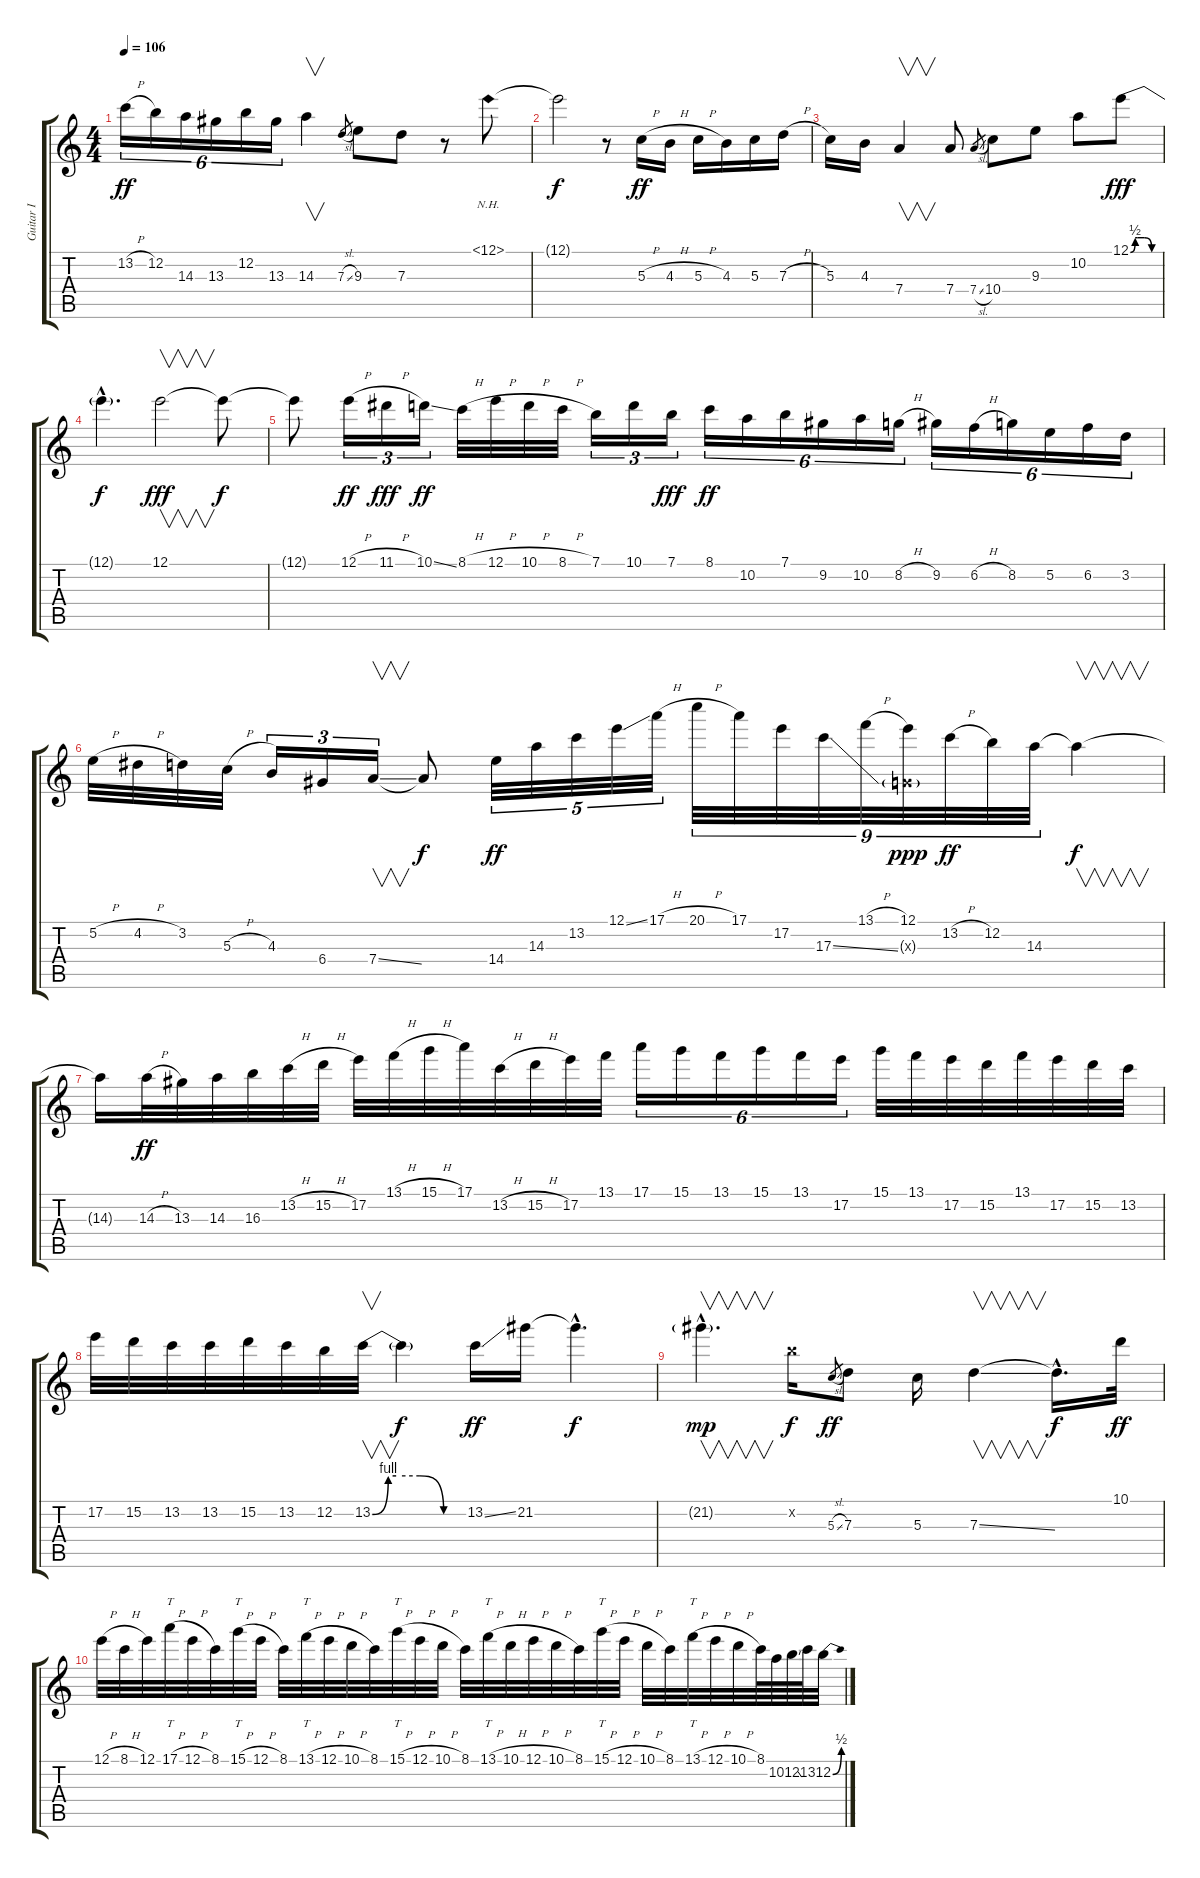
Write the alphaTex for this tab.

\track ("Guitar I" "Guitar I") {instrument overdrivenguitar}
\staff {score tabs}
\tuning (E4 B3 G3 D3 A2 E2) {hide}
\ts (4 4)
\tempo 106
\clef g2
\ks c
13.2{h}.16{tu (6 4) dy ff} 12.2.16{tu (6 4)} 14.3.16{tu (6 4)} 13.3.16{tu (6 4)} 12.2.16{tu (6 4)} 13.3.16{tu (6 4)} 14.3.4{v} 7.3{sl}.8{gr} 9.3.8 7.3.8 r.8 12.1{nh}.8 |
12.1{t}.2{dy f} r.8 5.3{h}.16{dy ff} 4.3{h}.16 5.3{h}.16 4.3.16 5.3.16 7.3{h}.16 |
5.3.16 4.3.16 7.4.4{v} 7.4.8 7.4{sl}.8{gr} 10.4.8 9.3.8 10.2.8 12.1{be (custom 0 0 10 2 15 2 30 2 45 0 60 0)}.8{dy fff} |
12.1{hac t}.4{d dy f} 12.1.2{v dy fff} 12.1{t}.8{dy f} |
12.1{t}.8{volume 9} 12.1{h}.16{tu (3 2) dy ff} 11.1{h}.16{tu (3 2) dy fff} 10.1{ss}.16{tu (3 2) dy ff} 8.1{h}.32 12.1{h}.32 10.1{h}.32 8.1{h}.32 7.1.16{tu (3 2)} 10.1.16{tu (3 2)} 7.1.16{tu (3 2) dy fff} 8.1.16{tu (6 4) dy ff} 10.2.16{tu (6 4)} 7.1.16{tu (6 4)} 9.2.16{tu (6 4)} 10.2.16{tu (6 4)} 8.2{h}.16{tu (6 4)} 9.2.16{tu (6 4)} 6.2{h}.16{tu (6 4)} 8.2.16{tu (6 4)} 5.2.16{tu (6 4)} 6.2.16{tu (6 4)} 3.2.16{tu (6 4)} |
5.2{h}.32 4.2{h}.32 3.2.32 5.3{h}.32 4.3.16{tu (3 2)} 6.4.16{tu (3 2)} 7.4{ss}.16{v tu (3 2)} 7.4{t}.8{dy f} 14.4.32{tu (5 4) dy ff} 14.3.32{tu (5 4)} 13.2.32{tu (5 4)} 12.1{ss}.32{tu (5 4)} 17.1{h}.32{tu (5 4)} 20.1{h}.32{tu (9 8)} 17.1.32{tu (9 8)} 17.2.32{tu (9 8)} 17.3{ss}.32{tu (9 8)} 13.1{h}.32{tu (9 8)} (12.1 0.3{g x}).32{tu (9 8) dy ppp} 13.2{h}.32{tu (9 8) dy ff} 12.2.32{tu (9 8)} 14.3.32{tu (9 8)} 14.3{t}.4{v dy f} |
14.3{t}.16 14.3{h}.32{dy ff} 13.3.32 14.3.32 16.3.32 13.2{h}.32 15.2{h}.32 17.2.32 13.1{h}.32 15.1{h}.32 17.1.32 13.2{h}.32 15.2{h}.32 17.2.32 13.1.32 17.1.16{tu (6 4)} 15.1.16{tu (6 4)} 13.1.16{tu (6 4)} 15.1.16{tu (6 4)} 13.1.16{tu (6 4)} 17.2.16{tu (6 4)} 15.1.32 13.1.32 17.2.32 15.2.32 13.1.32 17.2.32 15.2.32 13.2.32 |
17.2.32{volume 6} 15.2.32 13.2.32 13.2.32 15.2.32 13.2.32 12.2.32 13.2{be (custom 0 0 10 4 15 4 30 4 45 0 60 0)}.32{v} 13.2{t}.4{dy f} 13.2{ss}.16{dy ff} 21.2.16 21.2{hac t}.4{d dy f} |
21.2{g hac}.4{v d dy mp volume 0} 12.2{x}.16{dy f} 5.3{sl}.8{gr dy ff} 7.3.8 5.3.16 7.3{ss}.4{v} 7.3{hac t}.16{d dy f} 10.1.32{dy ff} |
12.1{h}.32 8.1{h}.32 12.1.32 17.1{h}.32{tt} 12.1{h}.32 8.1.32 15.1{h}.32{tt} 12.1{h}.32 8.1.32 13.1{h}.32{tt} 12.1{h}.32 10.1{h}.32 8.1.32 15.1{h}.32{tt} 12.1{h}.32 10.1{h}.32 8.1.32 13.1{h}.32{tt} 10.1{h}.32 12.1{h}.32 10.1{h}.32 8.1.32 15.1{h}.32{tt} 12.1{h}.32 10.1{h}.32 8.1.32 13.1{h}.32{tt} 12.1{h}.32 10.1{h}.32 8.1.64 10.2.64 12.2{ss}.64 13.2.64 12.2{be (bend 0 0 60 2)}.32
